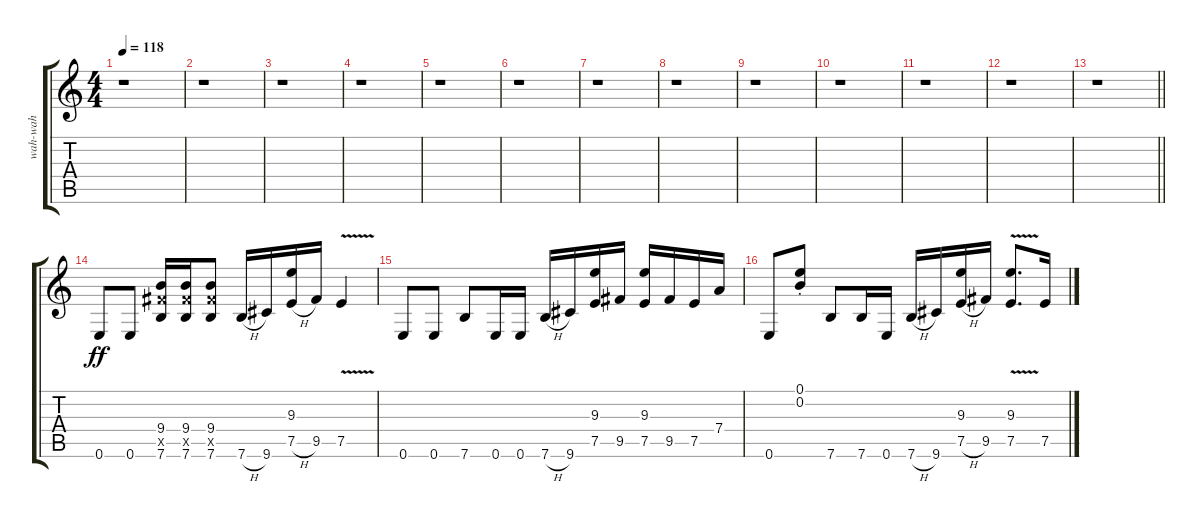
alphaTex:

\track ("wah-wah" "wah-wah") {instrument distortionguitar}
\staff {score tabs}
\tuning (E4 B3 G3 D3 A2 E2) {hide}
\ts (4 4)
\tempo 118
\clef g2
\ks c
r.1{dy ff instrument distortionguitar} |
r.1 |
r.1 |
r.1 |
r.1 |
r.1 |
r.1 |
r.1 |
r.1 |
r.1 |
r.1 |
r.1 |
\barLineRight lightlight
r.1 |
0.6.8 0.6.8 (9.4 9.5{x} 7.6).16 (9.4 9.5{x} 7.6).16 (9.4 9.5{x} 7.6).8 7.6{h}.16 9.6.16 (9.3 7.5{h}).16 9.5.16 7.5{v}.4 |
0.6.8 0.6.8 7.6.8 0.6.16 0.6.16 7.6{h}.16 9.6.16 (9.3 7.5).16 9.5.16 (9.3 7.5).16 9.5.16 7.5.16 7.4.16 |
0.6.8 (0.1{st} 0.2{st}).8 7.6.8 7.6.16 0.6.16 7.6{h}.16 9.6.16 (9.3 7.5{h}).16 9.5.16 (9.3{v} 7.5{v}).8{d} 7.5.16
